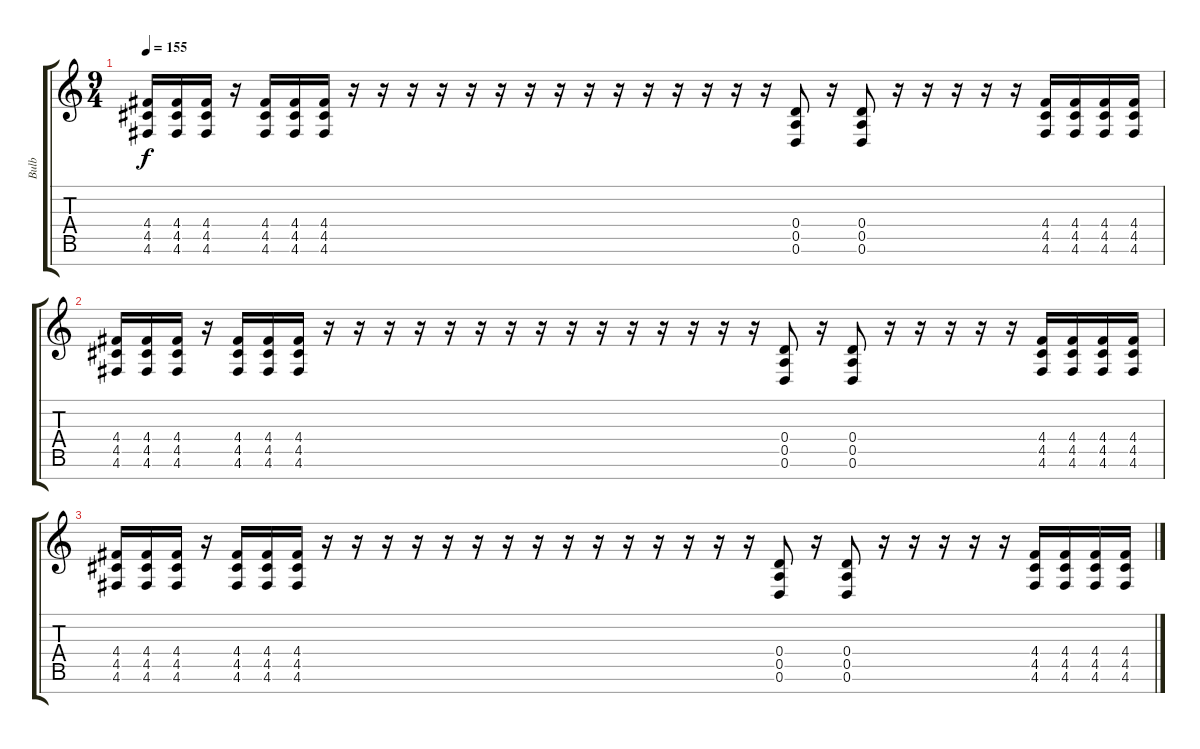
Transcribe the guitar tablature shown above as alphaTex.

\track ("Bulb" "Bulb") {instrument distortionguitar}
\staff {score tabs}
\tuning (E4 B3 G3 D3 A2 D2 B1) {hide}
\ts (9 4)
\tempo 155
\clef g2
\ks c
(4.4 4.5 4.6).16{dy f} (4.4 4.5 4.6).16 (4.4 4.5 4.6).16 r.16 (4.4 4.5 4.6).16 (4.4 4.5 4.6).16 (4.4 4.5 4.6).16 r.16 r.16 r.16 r.16 r.16 r.16 r.16 r.16 r.16 r.16 r.16 r.16 r.16 r.16 r.16 (0.4 0.5 0.6).8 r.16 (0.4 0.5 0.6).8 r.16 r.16 r.16 r.16 r.16 (4.4 4.5 4.6).16 (4.4 4.5 4.6).16 (4.4 4.5 4.6).16 (4.4 4.5 4.6).16 |
(4.4 4.5 4.6).16{volume 0} (4.4 4.5 4.6).16 (4.4 4.5 4.6).16 r.16 (4.4 4.5 4.6).16 (4.4 4.5 4.6).16 (4.4 4.5 4.6).16 r.16 r.16 r.16 r.16 r.16 r.16 r.16 r.16 r.16 r.16 r.16 r.16 r.16 r.16 r.16 (0.4 0.5 0.6).8 r.16 (0.4 0.5 0.6).8 r.16 r.16 r.16 r.16 r.16 (4.4 4.5 4.6).16 (4.4 4.5 4.6).16 (4.4 4.5 4.6).16 (4.4 4.5 4.6).16 |
(4.4 4.5 4.6).16 (4.4 4.5 4.6).16 (4.4 4.5 4.6).16 r.16 (4.4 4.5 4.6).16 (4.4 4.5 4.6).16 (4.4 4.5 4.6).16 r.16 r.16 r.16 r.16 r.16 r.16 r.16 r.16 r.16 r.16 r.16 r.16 r.16 r.16 r.16 (0.4 0.5 0.6).8 r.16 (0.4 0.5 0.6).8 r.16 r.16 r.16 r.16 r.16 (4.4 4.5 4.6).16 (4.4 4.5 4.6).16 (4.4 4.5 4.6).16 (4.4 4.5 4.6).16
